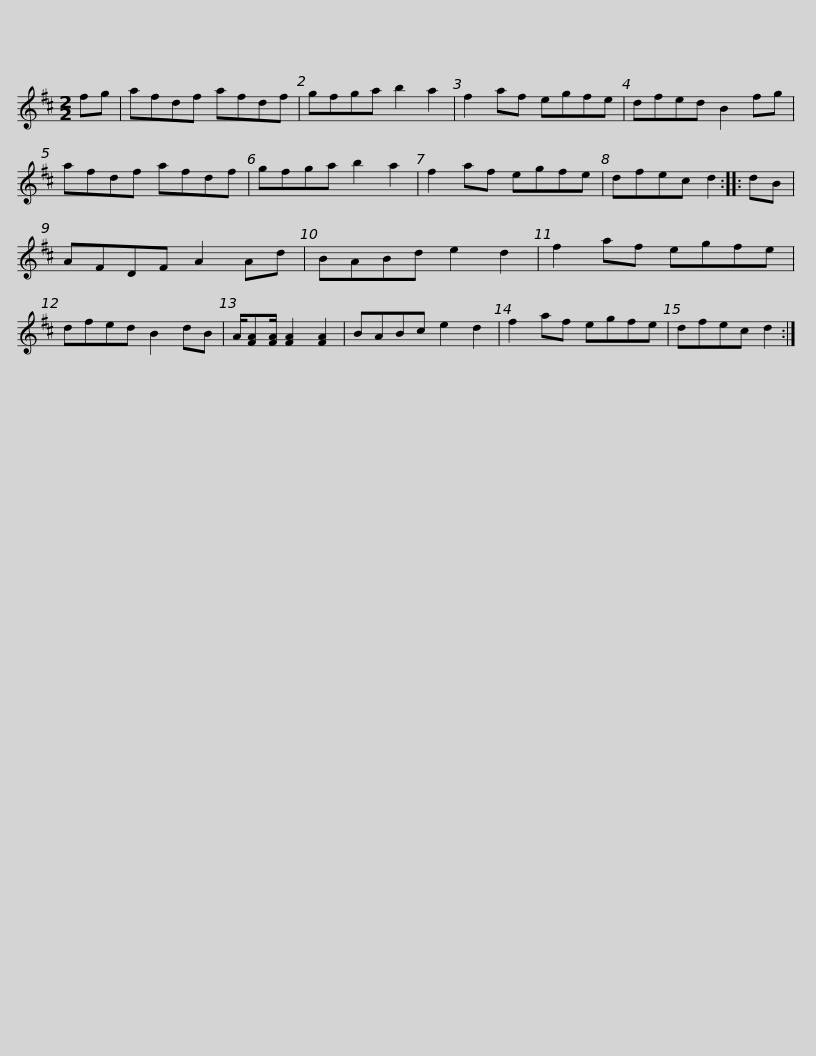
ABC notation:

X:1
L:1/8
M:2/2
I:linebreak $
K:D
V:1 treble
V:1
 fg | afdf afdf | gfga b2 a2 | f2 af egfe | dfed B2 fg | %5
 afdf afdf |$ gfga b2 a2 | f2 af egfe | dfec d2 :: dB | %10
 AFDF A2 Ad | BABd e2 d2 | f2 af egfe |$ dfed B2 dB | A/[FA][FA]/ [FA]2 [FA]2 | %15
 BABc e2 d2 | f2 af egfe | dfec d2 :| %18
